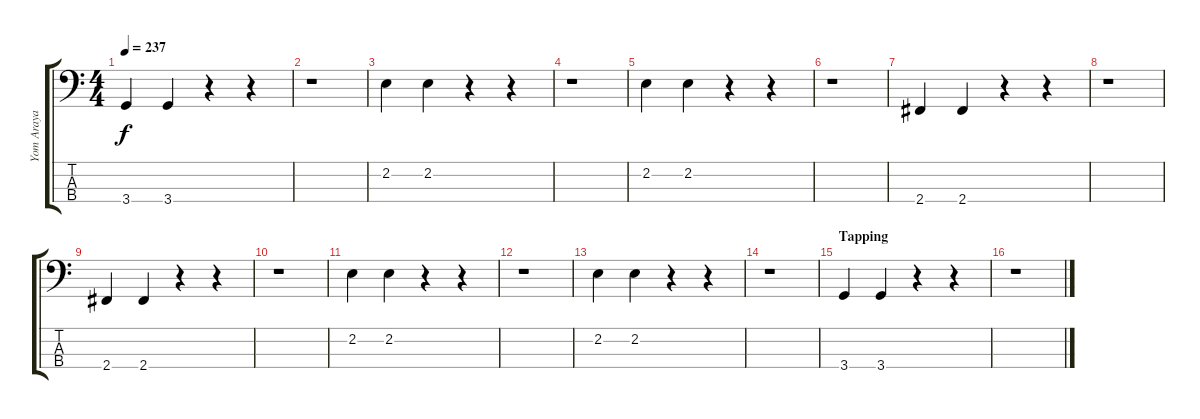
\track ("Yom Araya" "Yom Araya") {instrument slapbass2}
\staff {score tabs}
\tuning (G2 D2 A1 E1) {hide}
\ts (4 4)
\tempo 237
\clef f4
\ks c
3.4.4{dy f} 3.4.4 r.4 r.4 |
r.1 |
2.2.4 2.2.4 r.4 r.4 |
r.1 |
2.2.4 2.2.4 r.4 r.4 |
r.1 |
2.4.4 2.4.4 r.4 r.4 |
r.1 |
2.4.4 2.4.4 r.4 r.4 |
r.1 |
2.2.4 2.2.4 r.4 r.4 |
r.1 |
2.2.4 2.2.4 r.4 r.4 |
r.1 |
\section ("" "Tapping")
3.4.4 3.4.4 r.4 r.4 |
r.1
